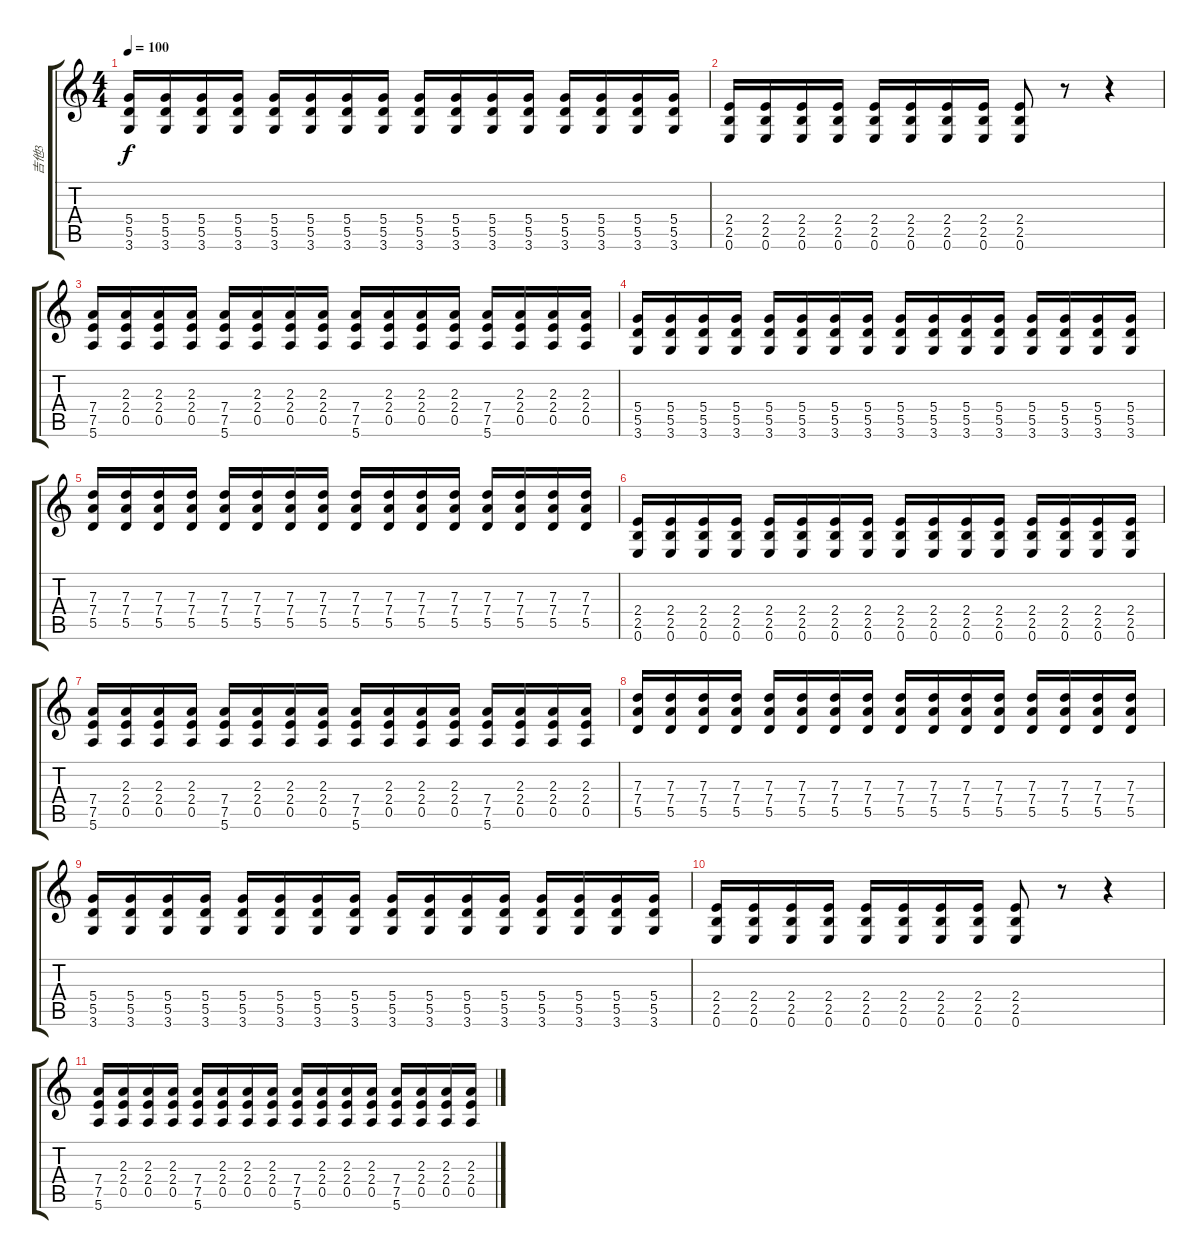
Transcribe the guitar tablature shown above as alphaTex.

\track ("吉他3" "吉他3") {instrument overdrivenguitar}
\staff {score tabs}
\tuning (E4 B3 G3 D3 A2 E2) {hide}
\ts (4 4)
\tempo 100
\clef g2
\ks c
(5.4 5.5 3.6).16{dy f} (5.4 5.5 3.6).16 (5.4 5.5 3.6).16 (5.4 5.5 3.6).16 (5.4 5.5 3.6).16 (5.4 5.5 3.6).16 (5.4 5.5 3.6).16 (5.4 5.5 3.6).16 (5.4 5.5 3.6).16 (5.4 5.5 3.6).16 (5.4 5.5 3.6).16 (5.4 5.5 3.6).16 (5.4 5.5 3.6).16 (5.4 5.5 3.6).16 (5.4 5.5 3.6).16 (5.4 5.5 3.6).16 |
(2.4 2.5 0.6).16 (2.4 2.5 0.6).16 (2.4 2.5 0.6).16 (2.4 2.5 0.6).16 (2.4 2.5 0.6).16 (2.4 2.5 0.6).16 (2.4 2.5 0.6).16 (2.4 2.5 0.6).16 (2.4 2.5 0.6).8 r.8 r.4 |
(7.4 7.5 5.6).16 (2.3 2.4 0.5).16 (2.3 2.4 0.5).16 (2.3 2.4 0.5).16 (7.4 7.5 5.6).16 (2.3 2.4 0.5).16 (2.3 2.4 0.5).16 (2.3 2.4 0.5).16 (7.4 7.5 5.6).16 (2.3 2.4 0.5).16 (2.3 2.4 0.5).16 (2.3 2.4 0.5).16 (7.4 7.5 5.6).16 (2.3 2.4 0.5).16 (2.3 2.4 0.5).16 (2.3 2.4 0.5).16 |
(5.4 5.5 3.6).16 (5.4 5.5 3.6).16 (5.4 5.5 3.6).16 (5.4 5.5 3.6).16 (5.4 5.5 3.6).16 (5.4 5.5 3.6).16 (5.4 5.5 3.6).16 (5.4 5.5 3.6).16 (5.4 5.5 3.6).16 (5.4 5.5 3.6).16 (5.4 5.5 3.6).16 (5.4 5.5 3.6).16 (5.4 5.5 3.6).16 (5.4 5.5 3.6).16 (5.4 5.5 3.6).16 (5.4 5.5 3.6).16 |
(7.3 7.4 5.5).16 (7.3 7.4 5.5).16 (7.3 7.4 5.5).16 (7.3 7.4 5.5).16 (7.3 7.4 5.5).16 (7.3 7.4 5.5).16 (7.3 7.4 5.5).16 (7.3 7.4 5.5).16 (7.3 7.4 5.5).16 (7.3 7.4 5.5).16 (7.3 7.4 5.5).16 (7.3 7.4 5.5).16 (7.3 7.4 5.5).16 (7.3 7.4 5.5).16 (7.3 7.4 5.5).16 (7.3 7.4 5.5).16 |
(2.4 2.5 0.6).16 (2.4 2.5 0.6).16 (2.4 2.5 0.6).16 (2.4 2.5 0.6).16 (2.4 2.5 0.6).16 (2.4 2.5 0.6).16 (2.4 2.5 0.6).16 (2.4 2.5 0.6).16 (2.4 2.5 0.6).16 (2.4 2.5 0.6).16 (2.4 2.5 0.6).16 (2.4 2.5 0.6).16 (2.4 2.5 0.6).16 (2.4 2.5 0.6).16 (2.4 2.5 0.6).16 (2.4 2.5 0.6).16 |
(7.4 7.5 5.6).16 (2.3 2.4 0.5).16 (2.3 2.4 0.5).16 (2.3 2.4 0.5).16 (7.4 7.5 5.6).16 (2.3 2.4 0.5).16 (2.3 2.4 0.5).16 (2.3 2.4 0.5).16 (7.4 7.5 5.6).16 (2.3 2.4 0.5).16 (2.3 2.4 0.5).16 (2.3 2.4 0.5).16 (7.4 7.5 5.6).16 (2.3 2.4 0.5).16 (2.3 2.4 0.5).16 (2.3 2.4 0.5).16 |
(7.3 7.4 5.5).16 (7.3 7.4 5.5).16 (7.3 7.4 5.5).16 (7.3 7.4 5.5).16 (7.3 7.4 5.5).16 (7.3 7.4 5.5).16 (7.3 7.4 5.5).16 (7.3 7.4 5.5).16 (7.3 7.4 5.5).16 (7.3 7.4 5.5).16 (7.3 7.4 5.5).16 (7.3 7.4 5.5).16 (7.3 7.4 5.5).16 (7.3 7.4 5.5).16 (7.3 7.4 5.5).16 (7.3 7.4 5.5).16 |
(5.4 5.5 3.6).16 (5.4 5.5 3.6).16 (5.4 5.5 3.6).16 (5.4 5.5 3.6).16 (5.4 5.5 3.6).16 (5.4 5.5 3.6).16 (5.4 5.5 3.6).16 (5.4 5.5 3.6).16 (5.4 5.5 3.6).16 (5.4 5.5 3.6).16 (5.4 5.5 3.6).16 (5.4 5.5 3.6).16 (5.4 5.5 3.6).16 (5.4 5.5 3.6).16 (5.4 5.5 3.6).16 (5.4 5.5 3.6).16 |
(2.4 2.5 0.6).16 (2.4 2.5 0.6).16 (2.4 2.5 0.6).16 (2.4 2.5 0.6).16 (2.4 2.5 0.6).16 (2.4 2.5 0.6).16 (2.4 2.5 0.6).16 (2.4 2.5 0.6).16 (2.4 2.5 0.6).8 r.8 r.4 |
(7.4 7.5 5.6).16 (2.3 2.4 0.5).16 (2.3 2.4 0.5).16 (2.3 2.4 0.5).16 (7.4 7.5 5.6).16 (2.3 2.4 0.5).16 (2.3 2.4 0.5).16 (2.3 2.4 0.5).16 (7.4 7.5 5.6).16 (2.3 2.4 0.5).16 (2.3 2.4 0.5).16 (2.3 2.4 0.5).16 (7.4 7.5 5.6).16 (2.3 2.4 0.5).16 (2.3 2.4 0.5).16 (2.3 2.4 0.5).16
